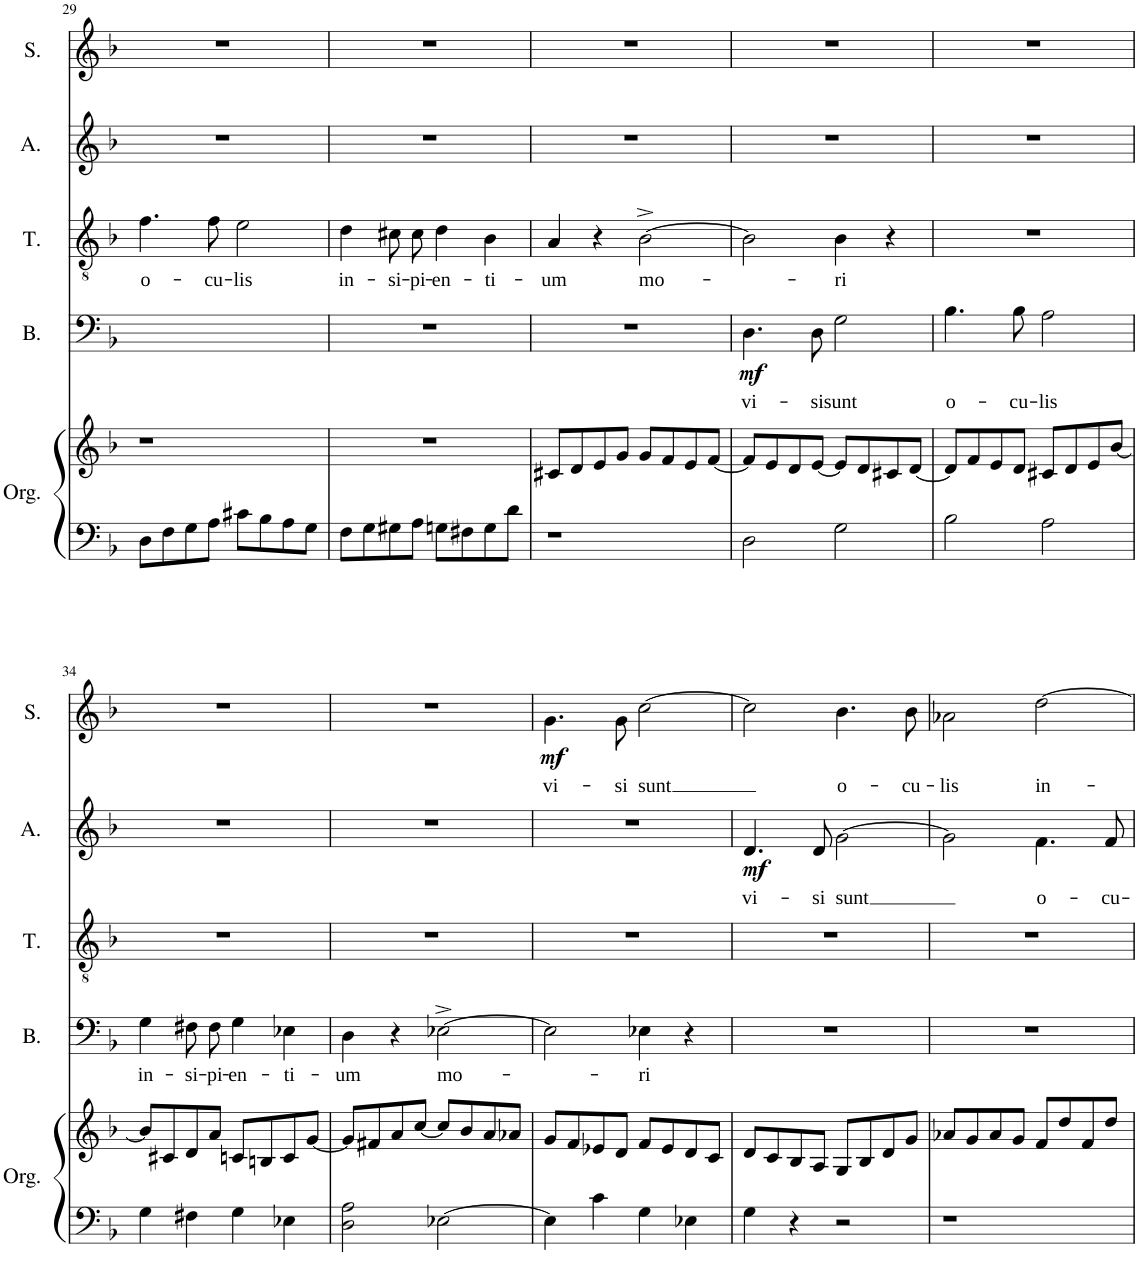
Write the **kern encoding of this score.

**kern	**kern	**kern	**text	**dynam	**kern	**text	**kern	**text	**dynam	**kern	**text	**dynam
*part5	*part5	*part4	*part4	*part4	*part3	*part3	*part2	*part2	*part2	*part1	*part1	*part1
*staff6	*staff5	*staff4	*staff4	*staff4	*staff3	*staff3	*staff2	*staff2	*staff2	*staff1	*staff1	*staff1
*I"Orgue	*	*I"Basse	*	*	*I"Ténor	*	*I"Alto	*	*	*I"Soprano	*	*
*I'Org.	*	*I'B.	*	*	*I'T.	*	*I'A.	*	*	*I'S.	*	*
!!LO:PB:g=z
*clefF4	*clefG2	*clefF4	*	*	*clefGv2	*	*clefG2	*	*	*clefG2	*	*
*k[b-]	*k[b-]	*k[b-]	*	*	*k[b-]	*	*k[b-]	*	*	*k[b-]	*	*
=29	=29	=29	=29	=29	=29	=29	=29	=29	=29	=29	=29	=29
!	!	!	!	!	!	!LO:LY:b	!	!	!	!	!	!
8D\L	1r	1ryy	.	.	4.f\	o-	1r	.	.	1r	.	.
8F\	.	.	.	.	.	.	.	.	.	.	.	.
8G\	.	.	.	.	.	.	.	.	.	.	.	.
!	!	!	!	!	!	!LO:LY:b	!	!	!	!	!	!
8A\J	.	.	.	.	8f\	-cu-	.	.	.	.	.	.
!	!	!	!	!	!	!LO:LY:b	!	!	!	!	!	!
8c#X\L	.	.	.	.	2e\	-lis	.	.	.	.	.	.
8B-\	.	.	.	.	.	.	.	.	.	.	.	.
8A\	.	.	.	.	.	.	.	.	.	.	.	.
8G\J	.	.	.	.	.	.	.	.	.	.	.	.
=30	=30	=30	=30	=30	=30	=30	=30	=30	=30	=30	=30	=30
!	!	!	!	!	!	!LO:LY:b	!	!	!	!	!	!
8F\L	1r	1r	.	.	4d\	in-	1r	.	.	1r	.	.
8G\	.	.	.	.	.	.	.	.	.	.	.	.
!	!	!	!	!	!	!LO:LY:b	!	!	!	!	!	!
8G#X\	.	.	.	.	8c#X\	-si-	.	.	.	.	.	.
!	!	!	!	!	!	!LO:LY:b	!	!	!	!	!	!
8A\J	.	.	.	.	8c#\	-pi-	.	.	.	.	.	.
!	!	!	!	!	!	!LO:LY:b	!	!	!	!	!	!
8Gn\L	.	.	.	.	4d\	-en-	.	.	.	.	.	.
8F#X\	.	.	.	.	.	.	.	.	.	.	.	.
!	!	!	!	!	!	!LO:LY:b	!	!	!	!	!	!
8G\	.	.	.	.	4B-\	-ti-	.	.	.	.	.	.
8d\J	.	.	.	.	.	.	.	.	.	.	.	.
=31	=31	=31	=31	=31	=31	=31	=31	=31	=31	=31	=31	=31
!	!	!	!	!	!	!LO:LY:b	!	!	!	!	!	!
1r	8c#X/L	1r	.	.	4A/	-um	1r	.	.	1r	.	.
.	8d/	.	.	.	.	.	.	.	.	.	.	.
.	8e/	.	.	.	4r	.	.	.	.	.	.	.
.	8g/J	.	.	.	.	.	.	.	.	.	.	.
!	!	!	!	!	!	!LO:LY:b	!	!	!	!	!	!
.	8g/L	.	.	.	[2B-^\	mo-	.	.	.	.	.	.
.	8f/	.	.	.	.	.	.	.	.	.	.	.
.	8e/	.	.	.	.	.	.	.	.	.	.	.
.	[8f/J	.	.	.	.	.	.	.	.	.	.	.
=32	=32	=32	=32	=32	=32	=32	=32	=32	=32	=32	=32	=32
!	!	!	!LO:LY:b	!LO:DY:b	!	!	!	!	!	!	!	!
2D\	8f/L]	4.D\	-vi-	mf	2B-\]	.	1r	.	.	1r	.	.
.	8e/	.	.	.	.	.	.	.	.	.	.	.
.	8d/	.	.	.	.	.	.	.	.	.	.	.
!	!	!	!LO:LY:b	!	!	!	!	!	!	!	!	!
.	[8e/J	8D\	-si	.	.	.	.	.	.	.	.	.
!	!	!	!LO:LY:b	!	!	!LO:LY:b	!	!	!	!	!	!
2G\	8e/L]	2G\	sunt	.	4B-\	-ri	.	.	.	.	.	.
.	8d/	.	.	.	.	.	.	.	.	.	.	.
.	8c#X/	.	.	.	4r	.	.	.	.	.	.	.
.	[8d/J	.	.	.	.	.	.	.	.	.	.	.
=33	=33	=33	=33	=33	=33	=33	=33	=33	=33	=33	=33	=33
!	!	!	!LO:LY:b	!	!	!	!	!	!	!	!	!
2B-\	8d/L]	4.B-\	o-	.	1r	.	1r	.	.	1r	.	.
.	8f/	.	.	.	.	.	.	.	.	.	.	.
.	8e/	.	.	.	.	.	.	.	.	.	.	.
!	!	!	!LO:LY:b	!	!	!	!	!	!	!	!	!
.	8d/J	8B-\	-cu-	.	.	.	.	.	.	.	.	.
!	!	!	!LO:LY:b	!	!	!	!	!	!	!	!	!
2A\	8c#X/L	2A\	-lis	.	.	.	.	.	.	.	.	.
.	8d/	.	.	.	.	.	.	.	.	.	.	.
.	8e/	.	.	.	.	.	.	.	.	.	.	.
.	[8b-/J	.	.	.	.	.	.	.	.	.	.	.
!!LO:LB:g=z
=34	=34	=34	=34	=34	=34	=34	=34	=34	=34	=34	=34	=34
!	!	!	!LO:LY:b	!	!	!	!	!	!	!	!	!
4G\	8b-/L]	4G\	in-	.	1r	.	1r	.	.	1r	.	.
.	8c#X/	.	.	.	.	.	.	.	.	.	.	.
!	!	!	!LO:LY:b	!	!	!	!	!	!	!	!	!
4F#X\	8d/	8F#X\	-si-	.	.	.	.	.	.	.	.	.
!	!	!	!LO:LY:b	!	!	!	!	!	!	!	!	!
.	8a/J	8F#\	-pi-	.	.	.	.	.	.	.	.	.
!	!	!	!LO:LY:b	!	!	!	!	!	!	!	!	!
4G\	8cn/L	4G\	-en-	.	.	.	.	.	.	.	.	.
.	8Bn/	.	.	.	.	.	.	.	.	.	.	.
!	!	!	!LO:LY:b	!	!	!	!	!	!	!	!	!
4E-X\	8c/	4E-X\	-ti-	.	.	.	.	.	.	.	.	.
.	[8g/J	.	.	.	.	.	.	.	.	.	.	.
=35	=35	=35	=35	=35	=35	=35	=35	=35	=35	=35	=35	=35
!	!	!	!LO:LY:b	!	!	!	!	!	!	!	!	!
2D\ 2A\	8g/L]	4D\	-um	.	1r	.	1r	.	.	1r	.	.
.	8f#X/	.	.	.	.	.	.	.	.	.	.	.
.	8a/	4r	.	.	.	.	.	.	.	.	.	.
.	[8cc/J	.	.	.	.	.	.	.	.	.	.	.
!	!	!	!LO:LY:b	!	!	!	!	!	!	!	!	!
[2E-X\	8cc/L]	[2E-X^\	mo-	.	.	.	.	.	.	.	.	.
.	8b-/	.	.	.	.	.	.	.	.	.	.	.
.	8a/	.	.	.	.	.	.	.	.	.	.	.
.	8a-X/J	.	.	.	.	.	.	.	.	.	.	.
=36	=36	=36	=36	=36	=36	=36	=36	=36	=36	=36	=36	=36
!	!	!	!	!	!	!	!	!	!	!	!LO:LY:b	!LO:DY:b
4E-\]	8g/L	2E-\]	.	.	1r	.	1r	.	.	4.g\	vi-	mf
.	8f/	.	.	.	.	.	.	.	.	.	.	.
4c\	8e-X/	.	.	.	.	.	.	.	.	.	.	.
!	!	!	!	!	!	!	!	!	!	!	!LO:LY:b	!
.	8d/J	.	.	.	.	.	.	.	.	8g\	-si	.
!	!	!	!LO:LY:b	!	!	!	!	!	!	!	!LO:LY:b	!
4G\	8f/L	4E-X\	-ri	.	.	.	.	.	.	[2cc\	sunt	.
.	8e-/	.	.	.	.	.	.	.	.	.	.	.
4E-X\	8d/	4r	.	.	.	.	.	.	.	.	.	.
.	8c/J	.	.	.	.	.	.	.	.	.	.	.
=37	=37	=37	=37	=37	=37	=37	=37	=37	=37	=37	=37	=37
!	!	!	!	!	!	!	!	!LO:LY:b	!LO:DY:b	!	!	!
4G\	8d/L	1r	.	.	1r	.	4.d/	vi-	mf	2cc\]	.	.
.	8c/	.	.	.	.	.	.	.	.	.	.	.
4r	8B-/	.	.	.	.	.	.	.	.	.	.	.
!	!	!	!	!	!	!	!	!LO:LY:b	!	!	!	!
.	8A/J	.	.	.	.	.	8d/	-si	.	.	.	.
!	!	!	!	!	!	!	!	!LO:LY:b	!	!	!LO:LY:b	!
2r	8G/L	.	.	.	.	.	[2g\	sunt	.	4.b-\	o-	.
.	8B-/	.	.	.	.	.	.	.	.	.	.	.
.	8d/	.	.	.	.	.	.	.	.	.	.	.
!	!	!	!	!	!	!	!	!	!	!	!LO:LY:b	!
.	8g/J	.	.	.	.	.	.	.	.	8b-\	-cu-	.
=38	=38	=38	=38	=38	=38	=38	=38	=38	=38	=38	=38	=38
!	!	!	!	!	!	!	!	!	!	!	!LO:LY:b	!
1r	8a-X/L	1r	.	.	1r	.	2g\]	.	.	2a-X\	-lis	.
.	8g/	.	.	.	.	.	.	.	.	.	.	.
.	8a-/	.	.	.	.	.	.	.	.	.	.	.
.	8g/J	.	.	.	.	.	.	.	.	.	.	.
!	!	!	!	!	!	!	!	!LO:LY:b	!	!	!LO:LY:b	!
.	8f/L	.	.	.	.	.	4.f\	o-	.	[2dd\	-in-	.
.	8dd/	.	.	.	.	.	.	.	.	.	.	.
.	8f/	.	.	.	.	.	.	.	.	.	.	.
!	!	!	!	!	!	!	!	!LO:LY:b	!	!	!	!
.	8dd/J	.	.	.	.	.	8f/	-cu-	.	.	.	.
=	=	=	=	=	=	=	=	=	=	=	=	=
*-	*-	*-	*-	*-	*-	*-	*-	*-	*-	*-	*-	*-
